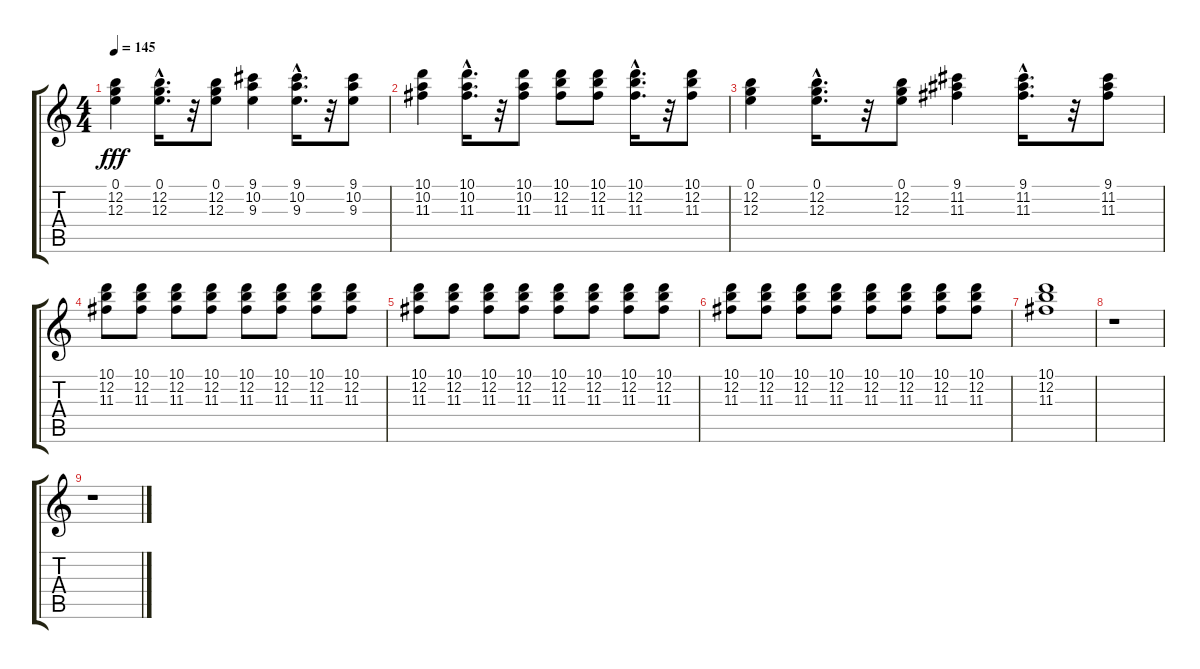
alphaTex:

\track "" {instrument acousticguitarsteel}
\staff {score tabs}
\tuning (E4 B3 G3 D3 A2 E2) {hide}
\ts (4 4)
\tempo 145
\clef g2
\ks c
(0.1 12.2 12.3).4{dy fff} (0.1{hac} 12.2{hac} 12.3{hac}).16{d} r.32 (0.1 12.2 12.3).8 (9.1 10.2 9.3).4 (9.1{hac} 10.2{hac} 9.3{hac}).16{d} r.32 (9.1 10.2 9.3).8 |
(10.1 10.2 11.3).4 (10.1{hac} 10.2{hac} 11.3{hac}).16{d} r.32 (10.1 10.2 11.3).8 (10.1 12.2 11.3).8 (10.1 12.2 11.3).8 (10.1{hac} 12.2{hac} 11.3{hac}).16{d} r.32 (10.1 12.2 11.3).8 |
(0.1 12.2 12.3).4 (0.1{hac} 12.2{hac} 12.3{hac}).16{d} r.32 (0.1 12.2 12.3).8 (9.1 11.2 11.3).4 (9.1{hac} 11.2{hac} 11.3{hac}).16{d} r.32 (9.1 11.2 11.3).8 |
(10.1 12.2 11.3).8 (10.1 12.2 11.3).8 (10.1 12.2 11.3).8 (10.1 12.2 11.3).8 (10.1 12.2 11.3).8 (10.1 12.2 11.3).8 (10.1 12.2 11.3).8 (10.1 12.2 11.3).8 |
(10.1 12.2 11.3).8 (10.1 12.2 11.3).8 (10.1 12.2 11.3).8 (10.1 12.2 11.3).8 (10.1 12.2 11.3).8 (10.1 12.2 11.3).8 (10.1 12.2 11.3).8 (10.1 12.2 11.3).8 |
(10.1 12.2 11.3).8 (10.1 12.2 11.3).8 (10.1 12.2 11.3).8 (10.1 12.2 11.3).8 (10.1 12.2 11.3).8 (10.1 12.2 11.3).8 (10.1 12.2 11.3).8 (10.1 12.2 11.3).8 |
(10.1 12.2 11.3).1 |
r.1 |
r.1
